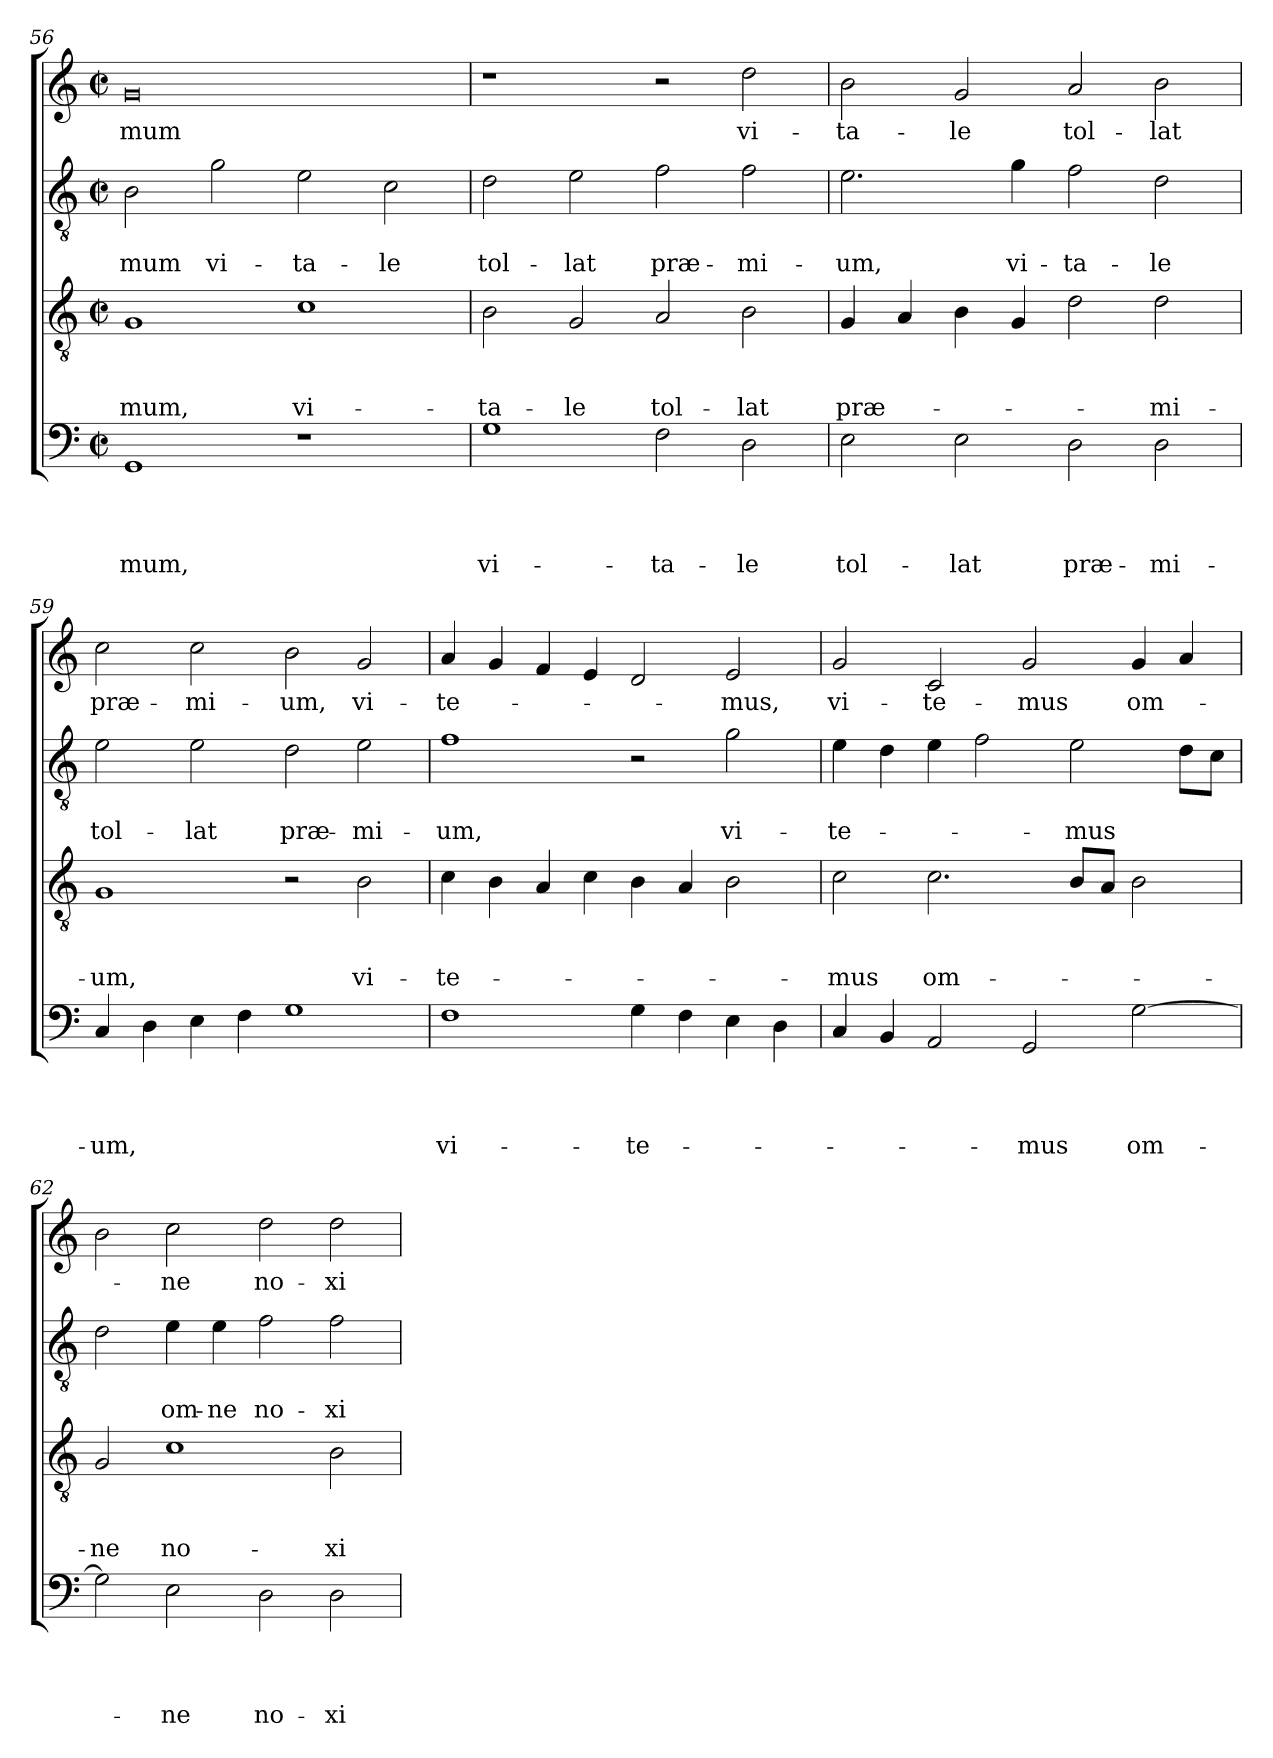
**kern	**text	**text	**text	**text	**kern	**text	**text	**text	**kern	**text	**text	**kern	**text
*part4	*part4	*part4	*part4	*part4	*part3	*part3	*part3	*part3	*part2	*part2	*part2	*part1	*part1
*staff4	*staff4	*staff4	*staff4	*staff4	*staff3	*staff3	*staff3	*staff3	*staff2	*staff2	*staff2	*staff1	*staff1
*clefF4	*	*	*	*	*clefGv2	*	*	*	*clefGv2	*	*	*clefG2	*
*k[]	*	*	*	*	*k[]	*	*	*	*k[]	*	*	*k[]	*
*C:	*	*	*	*	*C:	*	*	*	*C:	*	*	*C:	*
*M2/2	*	*	*	*	*M2/2	*	*	*	*M2/2	*	*	*M2/2	*
*met(c|)	*	*	*	*	*met(c|)	*	*	*	*met(c|)	*	*	*met(c|)	*
=56	=56	=56	=56	=56	=56	=56	=56	=56	=56	=56	=56	=56	=56
!	!	!	!	!LO:LY:b	!	!	!	!LO:LY:b	!	!	!LO:LY:b	!	!LO:LY:b
1GG	.	.	.	-mum,	1G	.	.	-mum,	2B\	.	-mum	0g	-mum
!	!	!	!	!	!	!	!	!	!	!	!LO:LY:b	!	!
.	.	.	.	.	.	.	.	.	2g\	.	vi-	.	.
!	!	!	!	!	!	!	!	!LO:LY:b	!	!	!LO:LY:b	!	!
1r	.	.	.	.	1c	.	.	vi-	2e\	.	-ta-	.	.
!	!	!	!	!	!	!	!	!	!	!	!LO:LY:b	!	!
.	.	.	.	.	.	.	.	.	2c\	.	-le	.	.
=57	=57	=57	=57	=57	=57	=57	=57	=57	=57	=57	=57	=57	=57
!	!	!	!	!LO:LY:b	!	!	!	!LO:LY:b	!	!	!LO:LY:b	!	!
1G	.	.	.	vi-	2B\	.	.	-ta-	2d\	.	tol-	1r	.
!	!	!	!	!	!	!	!	!LO:LY:b	!	!	!LO:LY:b	!	!
.	.	.	.	.	2G/	.	.	-le	2e\	.	-lat	.	.
!	!	!	!	!LO:LY:b	!	!	!	!LO:LY:b	!	!	!LO:LY:b	!	!
2F\	.	.	.	-ta-	2A/	.	.	tol-	2f\	.	præ-	2r	.
!	!	!	!	!LO:LY:b	!	!	!	!LO:LY:b	!	!	!LO:LY:b	!	!LO:LY:b
2D\	.	.	.	-le	2B\	.	.	-lat	2f\	.	-mi-	2dd\	vi-
!!LO:PB:g=z
=58	=58	=58	=58	=58	=58	=58	=58	=58	=58	=58	=58	=58	=58
!	!	!	!	!LO:LY:b	!	!	!	!LO:LY:b	!	!	!LO:LY:b	!	!LO:LY:b
2E\	.	.	.	tol-	4G/	.	.	præ-	2.e\	.	-um,	2b\	-ta-
.	.	.	.	.	4A/	.	.	.	.	.	.	.	.
!	!	!	!	!LO:LY:b	!	!	!	!	!	!	!	!	!LO:LY:b
2E\	.	.	.	-lat	4B\	.	.	.	.	.	.	2g/	-le
!	!	!	!	!	!	!	!	!	!	!	!LO:LY:b	!	!
.	.	.	.	.	4G/	.	.	.	4g\	.	vi-	.	.
!	!	!	!	!LO:LY:b	!	!	!	!	!	!	!LO:LY:b	!	!LO:LY:b
2D\	.	.	.	præ-	2d\	.	.	.	2f\	.	-ta-	2a/	tol-
!	!	!	!	!LO:LY:b	!	!	!	!LO:LY:b	!	!	!LO:LY:b	!	!LO:LY:b
2D\	.	.	.	-mi-	2d\	.	.	-mi-	2d\	.	-le	2b\	-lat
=59	=59	=59	=59	=59	=59	=59	=59	=59	=59	=59	=59	=59	=59
!	!	!	!	!LO:LY:b	!	!	!	!LO:LY:b	!	!	!LO:LY:b	!	!LO:LY:b
4C/	.	.	.	-um,	1G	.	.	-um,	2e\	.	tol-	2cc\	præ-
4D\	.	.	.	.	.	.	.	.	.	.	.	.	.
!	!	!	!	!	!	!	!	!	!	!	!LO:LY:b	!	!LO:LY:b
4E\	.	.	.	.	.	.	.	.	2e\	.	-lat	2cc\	-mi-
4F\	.	.	.	.	.	.	.	.	.	.	.	.	.
!	!	!	!	!	!	!	!	!	!	!	!LO:LY:b	!	!LO:LY:b
1G	.	.	.	.	2r	.	.	.	2d\	.	præ-	2b\	-um,
!	!	!	!	!	!	!	!	!LO:LY:b	!	!	!LO:LY:b	!	!LO:LY:b
.	.	.	.	.	2B\	.	.	vi-	2e\	.	-mi-	2g/	vi-
=60	=60	=60	=60	=60	=60	=60	=60	=60	=60	=60	=60	=60	=60
!	!	!	!	!LO:LY:b	!	!	!	!LO:LY:b	!	!	!LO:LY:b	!	!LO:LY:b
1F	.	.	.	vi-	4c\	.	.	-te-	1f	.	-um,	4a/	-te-
.	.	.	.	.	4B\	.	.	.	.	.	.	4g/	.
.	.	.	.	.	4A/	.	.	.	.	.	.	4f/	.
.	.	.	.	.	4c\	.	.	.	.	.	.	4e/	.
!	!	!	!	!LO:LY:b	!	!	!	!	!	!	!	!	!
4G\	.	.	.	-te-	4B\	.	.	.	2r	.	.	2d/	.
4F\	.	.	.	.	4A/	.	.	.	.	.	.	.	.
!	!	!	!	!	!	!	!	!	!	!	!LO:LY:b	!	!LO:LY:b
4E\	.	.	.	.	2B\	.	.	.	2g\	.	vi-	2e/	-mus,
4D\	.	.	.	.	.	.	.	.	.	.	.	.	.
=61	=61	=61	=61	=61	=61	=61	=61	=61	=61	=61	=61	=61	=61
!	!	!	!	!	!	!	!	!LO:LY:b	!	!	!LO:LY:b	!	!LO:LY:b
4C/	.	.	.	.	2c\	.	.	-mus	4e\	.	-te-	2g/	vi-
4BB/	.	.	.	.	.	.	.	.	4d\	.	.	.	.
!	!	!	!	!	!	!	!	!LO:LY:b	!	!	!	!	!LO:LY:b
2AA/	.	.	.	.	2.c\	.	.	om-	4e\	.	.	2c/	-te-
.	.	.	.	.	.	.	.	.	2f\	.	.	.	.
!	!	!	!	!LO:LY:b	!	!	!	!	!	!	!	!	!LO:LY:b
2GG/	.	.	.	-mus	.	.	.	.	.	.	.	2g/	-mus
!	!	!	!	!	!	!	!	!	!	!	!LO:LY:b	!	!
.	.	.	.	.	8B/L	.	.	.	2e\	.	-mus	.	.
.	.	.	.	.	8A/J	.	.	.	.	.	.	.	.
!	!	!	!	!LO:LY:b	!	!	!	!	!	!	!	!	!LO:LY:b
[2G\	.	.	.	om-	2B\	.	.	.	.	.	.	4g/	om-
.	.	.	.	.	.	.	.	.	8d\L	.	.	4a/	.
.	.	.	.	.	.	.	.	.	8c\J	.	.	.	.
!!LO:LB:g=z
=62	=62	=62	=62	=62	=62	=62	=62	=62	=62	=62	=62	=62	=62
!	!	!	!	!	!	!	!	!LO:LY:b	!	!	!	!	!
2G\]	.	.	.	.	2G/	.	.	-ne	2d\	.	.	2b\	.
!	!	!	!	!LO:LY:b	!	!	!	!LO:LY:b	!	!	!LO:LY:b	!	!LO:LY:b
2E\	.	.	.	-ne	1c	.	.	no-	4e\	.	om-	2cc\	-ne
!	!	!	!	!	!	!	!	!	!	!	!LO:LY:b	!	!
.	.	.	.	.	.	.	.	.	4e\	.	-ne	.	.
!	!	!	!	!LO:LY:b	!	!	!	!	!	!	!LO:LY:b	!	!LO:LY:b
2D\	.	.	.	no-	.	.	.	.	2f\	.	no-	2dd\	no-
!	!	!	!	!LO:LY:b	!	!	!	!LO:LY:b	!	!	!LO:LY:b	!	!LO:LY:b
2D\	.	.	.	-xi-	2B\	.	.	-xi-	2f\	.	-xi-	2dd\	-xi-
=	=	=	=	=	=	=	=	=	=	=	=	=	=
*-	*-	*-	*-	*-	*-	*-	*-	*-	*-	*-	*-	*-	*-
